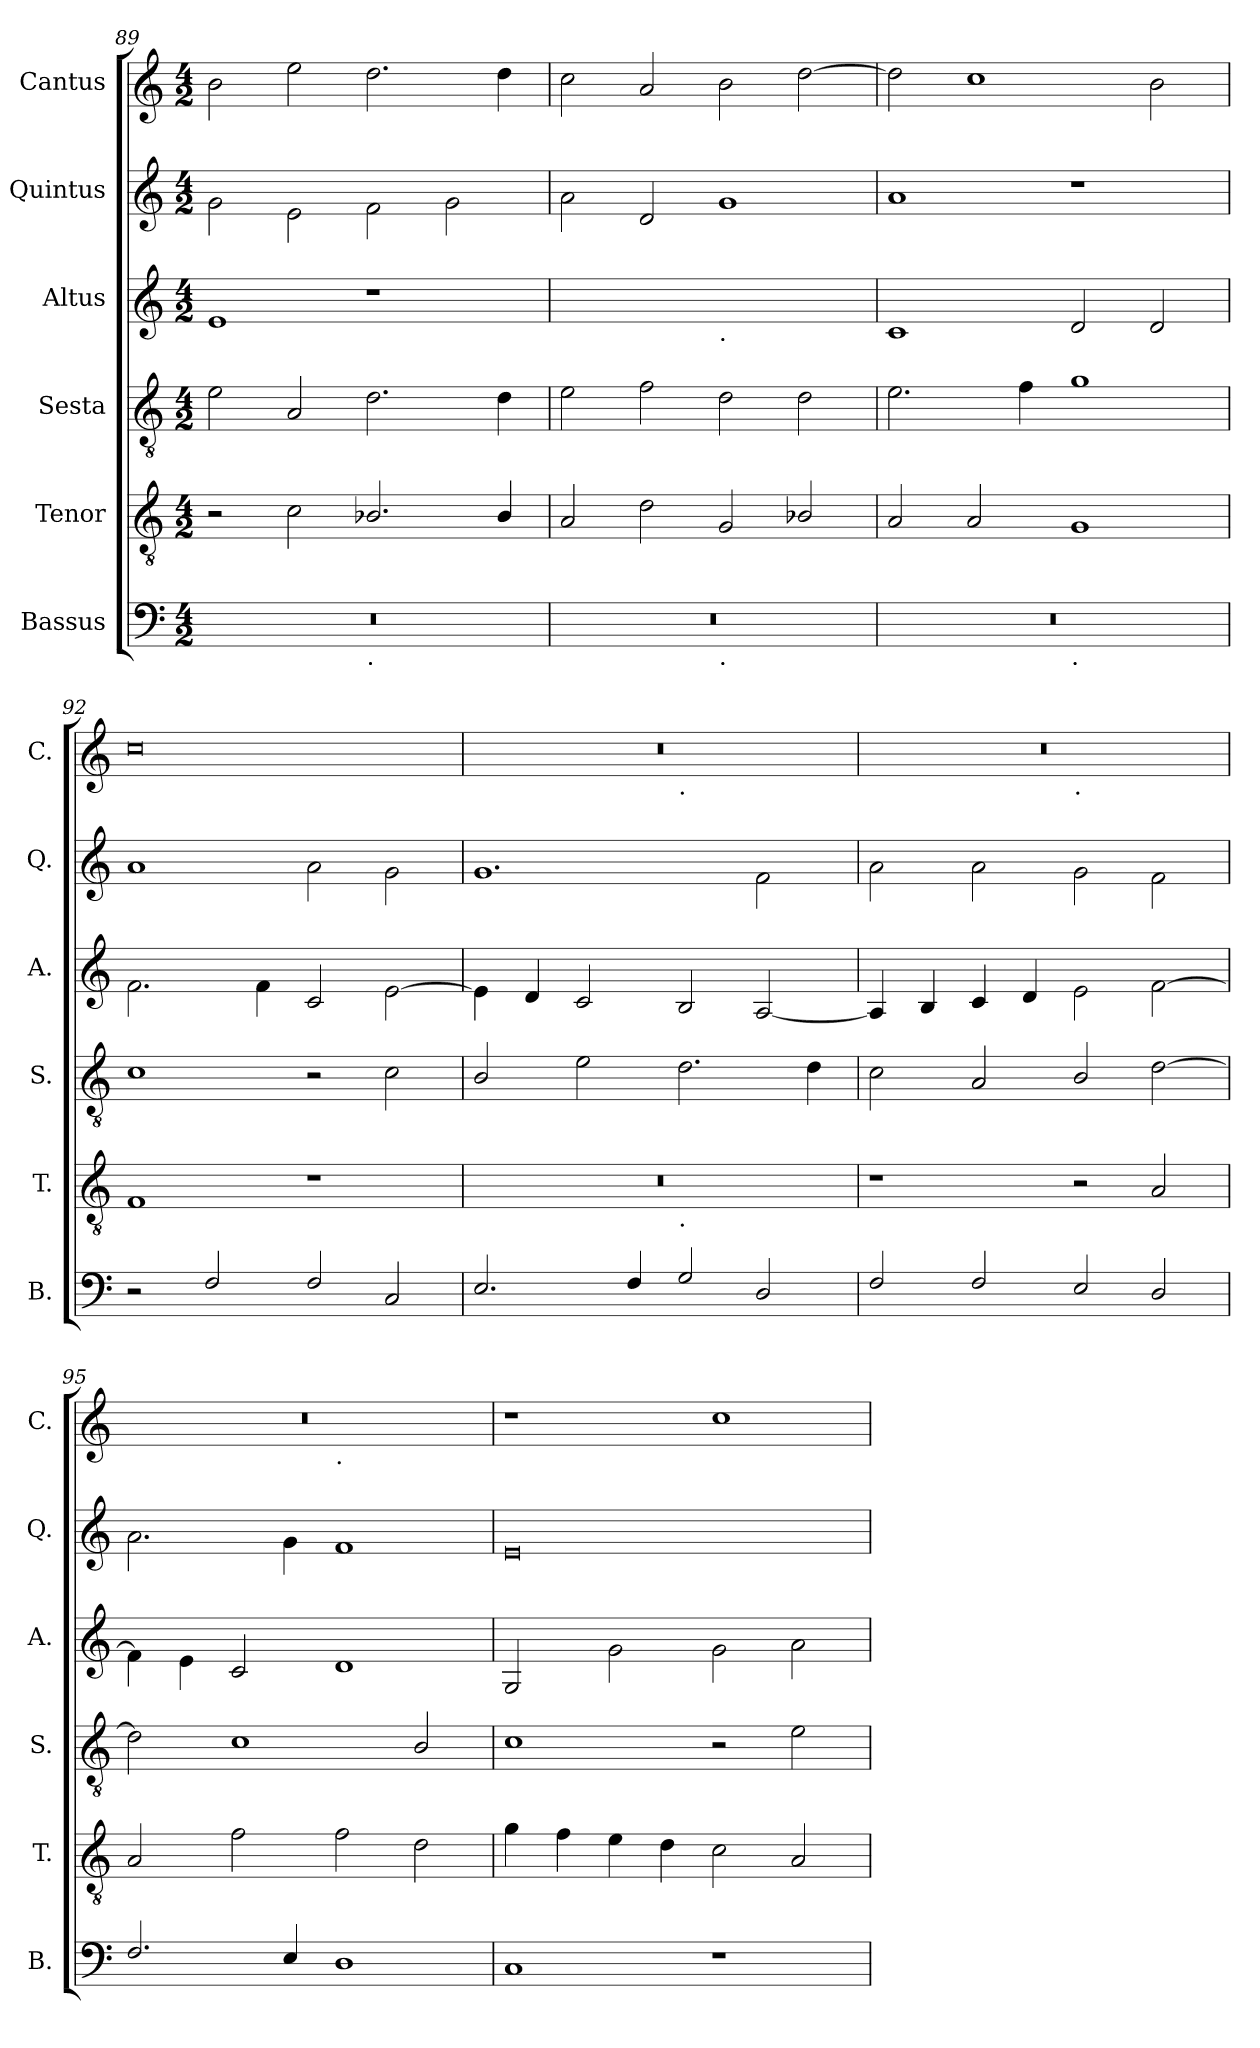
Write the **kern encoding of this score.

**kern	**kern	**kern	**kern	**kern	**kern
*part6	*part5	*part4	*part3	*part2	*part1
*staff6	*staff5	*staff4	*staff3	*staff2	*staff1
*I"Bassus	*I"Tenor	*I"Sesta	*I"Altus	*I"Quintus	*I"Cantus
*I'B.	*I'T.	*I'S.	*I'A.	*I'Q.	*I'C.
*clefF4	*clefGv2	*clefGv2	*clefG2	*clefG2	*clefG2
*k[]	*k[]	*k[]	*k[]	*k[]	*k[]
*M4/2	*M4/2	*M4/2	*M4/2	*M4/2	*M4/2
=89	=89	=89	=89	=89	=89
*^	*	*	*	*	*
0r	1ryy	2r	2e\	1e	2g\	2b\
.	.	2c\	2A/	.	2e\	2ee\
!	!LO:TX:b:t=.	!	!	!	!	!
.	1ryy	2.B-X/	2.d\	1r	2f\	2.dd\
.	.	.	.	.	2g\	.
.	.	4B-/	4d\	.	.	4dd\
!!LO:PB:g=z
=90	=90	=90	=90	=90	=90	=90
*	*	*	*	*^	*	*
0r	1ryy	2A/	2e\	0ryy	1ryy	2a\	2cc\
.	.	2d\	2f\	.	.	2d/	2a/
!	!	!	!	!	!LO:TX:b:t=.	!	!
!	!LO:TX:b:t=.	!	!	!	!	!	!
.	1ryy	2G/	2d\	.	1ryy	1g	2b\
.	.	2B-X/	2d\	.	.	.	[2dd\
*	*	*	*	*v	*v	*	*
=91	=91	=91	=91	=91	=91	=91
0r	1ryy	2A/	2.e\	1c	1a	2dd\]
.	.	2A/	.	.	.	1cc
.	.	.	4f\	.	.	.
!	!LO:TX:b:t=.	!	!	!	!	!
.	1ryy	1G	1g	2d/	1r	.
.	.	.	.	2d/	.	2b\
*v	*v	*	*	*	*	*
=92	=92	=92	=92	=92	=92
2r	1F	1c	2.f\	1a	0cc
2F/	.	.	.	.	.
.	.	.	4f\	.	.
2F/	1r	2r	2c/	2a\	.
2C/	.	2c\	[2e\	2g\	.
=93	=93	=93	=93	=93	=93
*	*^	*	*	*	*^
2.E/	0r	1ryy	2B/	4e\]	1.g	0r	1ryy
.	.	.	.	4d/	.	.	.
.	.	.	2e\	2c/	.	.	.
4F/	.	.	.	.	.	.	.
!	!	!	!	!	!	!	!LO:TX:b:t=.
!	!	!LO:TX:b:t=.	!	!	!	!	!
2G/	.	1ryy	2.d\	2B/	.	.	1ryy
2D/	.	.	.	[2A/	2f\	.	.
.	.	.	4d\	.	.	.	.
*	*v	*v	*	*	*	*	*
=94	=94	=94	=94	=94	=94	=94
2F/	1r	2c\	4A/]	2a\	0r	1ryy
.	.	.	4B/	.	.	.
2F/	.	2A/	4c/	2a\	.	.
.	.	.	4d/	.	.	.
!	!	!	!	!	!	!LO:TX:b:t=.
2E/	2r	2B/	2e\	2g\	.	1ryy
2D/	2A/	[2d\	[2f\	2f\	.	.
=95	=95	=95	=95	=95	=95	=95
2.F/	2A/	2d\]	4f\]	2.a\	0r	1ryy
.	.	.	4e\	.	.	.
.	2f\	1c	2c/	.	.	.
4E/	.	.	.	4g\	.	.
!	!	!	!	!	!	!LO:TX:b:t=.
1D	2f\	.	1d	1f	.	1ryy
.	2d\	2B/	.	.	.	.
*	*	*	*	*	*v	*v
!!LO:LB:g=z
=96	=96	=96	=96	=96	=96
1C	4g\	1c	2G/	0e	1r
.	4f\	.	.	.	.
.	4e\	.	2g\	.	.
.	4d\	.	.	.	.
1r	2c\	2r	2g\	.	1cc
.	2A/	2e\	2a\	.	.
=	=	=	=	=	=
*-	*-	*-	*-	*-	*-
